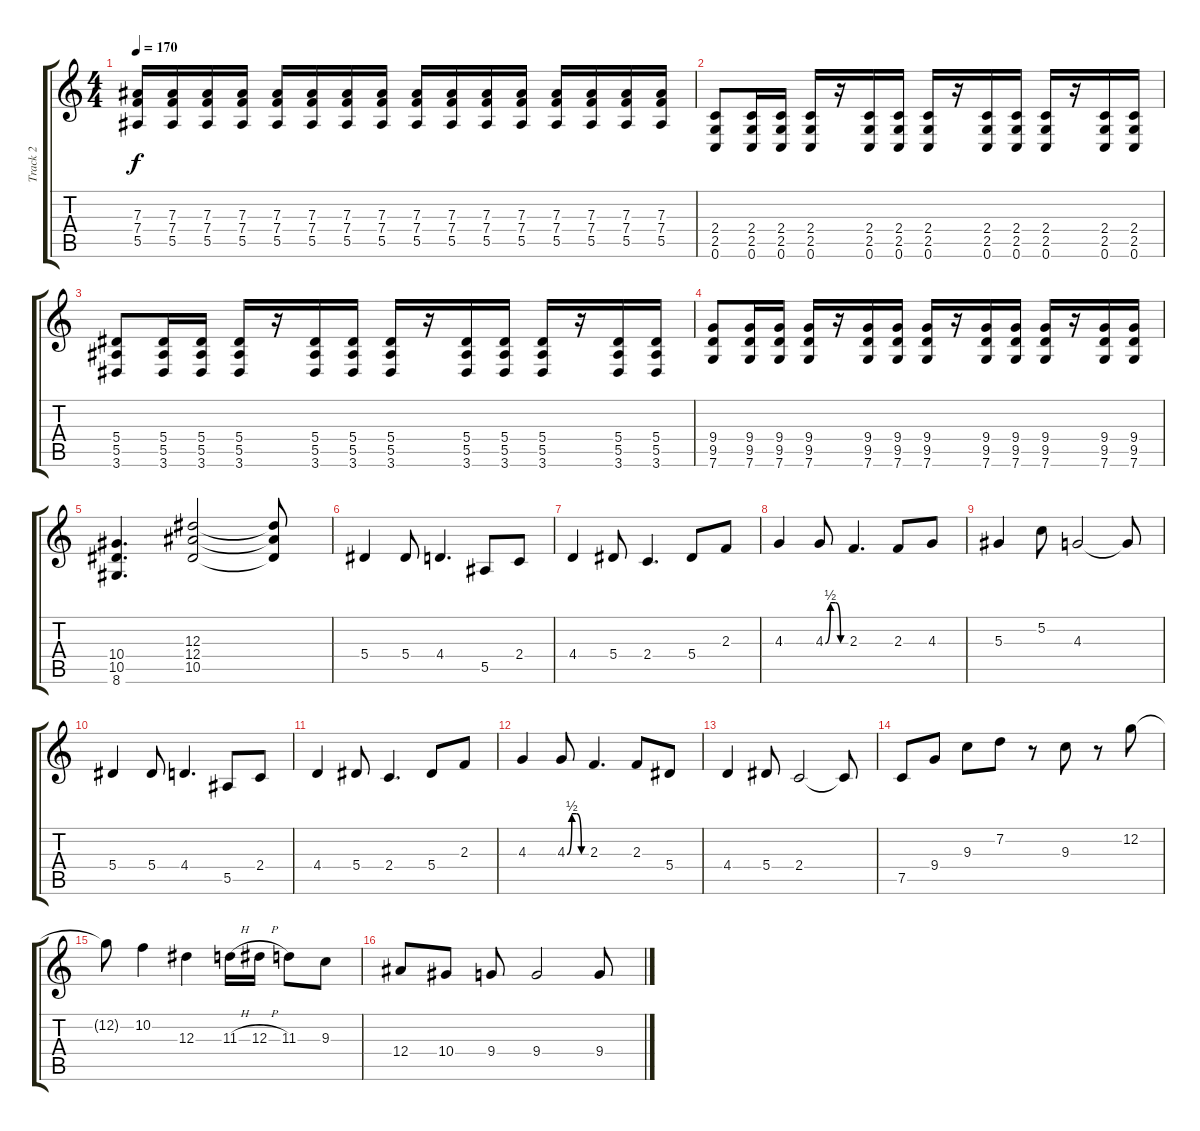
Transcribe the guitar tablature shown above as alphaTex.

\track ("Track 2" "Track 2") {instrument overdrivenguitar}
\staff {score tabs}
\tuning (C4 G3 Eb3 Bb2 F2 C2) {hide}
\ts (4 4)
\tempo 170
\clef g2
\ks c
(7.3 7.4 5.5).16{dy f} (7.3 7.4 5.5).16 (7.3 7.4 5.5).16 (7.3 7.4 5.5).16 (7.3 7.4 5.5).16 (7.3 7.4 5.5).16 (7.3 7.4 5.5).16 (7.3 7.4 5.5).16 (7.3 7.4 5.5).16 (7.3 7.4 5.5).16 (7.3 7.4 5.5).16 (7.3 7.4 5.5).16 (7.3 7.4 5.5).16 (7.3 7.4 5.5).16 (7.3 7.4 5.5).16 (7.3 7.4 5.5).16 |
(2.4 2.5 0.6).8 (2.4 2.5 0.6).16 (2.4 2.5 0.6).16 (2.4 2.5 0.6).16 r.16 (2.4 2.5 0.6).16 (2.4 2.5 0.6).16 (2.4 2.5 0.6).16 r.16 (2.4 2.5 0.6).16 (2.4 2.5 0.6).16 (2.4 2.5 0.6).16 r.16 (2.4 2.5 0.6).16 (2.4 2.5 0.6).16 |
(5.4 5.5 3.6).8 (5.4 5.5 3.6).16 (5.4 5.5 3.6).16 (5.4 5.5 3.6).16 r.16 (5.4 5.5 3.6).16 (5.4 5.5 3.6).16 (5.4 5.5 3.6).16 r.16 (5.4 5.5 3.6).16 (5.4 5.5 3.6).16 (5.4 5.5 3.6).16 r.16 (5.4 5.5 3.6).16 (5.4 5.5 3.6).16 |
(9.4 9.5 7.6).8 (9.4 9.5 7.6).16 (9.4 9.5 7.6).16 (9.4 9.5 7.6).16 r.16 (9.4 9.5 7.6).16 (9.4 9.5 7.6).16 (9.4 9.5 7.6).16 r.16 (9.4 9.5 7.6).16 (9.4 9.5 7.6).16 (9.4 9.5 7.6).16 r.16 (9.4 9.5 7.6).16 (9.4 9.5 7.6).16 |
(10.4 10.5 8.6).4{d} (12.3 12.4 10.5).2 (12.3{t} 12.4{t} 10.5{t}).8 |
5.4.4 5.4.8 4.4.4{d} 5.5.8 2.4.8 |
4.4.4 5.4.8 2.4.4{d} 5.4.8 2.3.8 |
4.3.4 4.3{be (custom 0 0 15 2 30 2 45 0 60 0)}.8 2.3.4{d} 2.3.8 4.3.8 |
5.3.4 5.2.8 4.3.2 4.3{t}.8 |
5.4.4 5.4.8 4.4.4{d} 5.5.8 2.4.8 |
4.4.4 5.4.8 2.4.4{d} 5.4.8 2.3.8 |
4.3.4 4.3{be (custom 0 0 15 2 30 2 45 0 60 0)}.8 2.3.4{d} 2.3.8 5.4.8 |
4.4.4 5.4.8 2.4.2 2.4{t}.8 |
7.5.8 9.4.8 9.3.8 7.2.8 r.8 9.3.8 r.8 12.2.8 |
12.2{t}.8 10.2.4 12.3.4 11.3{h}.16 12.3{h}.16 11.3.8 9.3.8 |
12.4.8 10.4.8 9.4.8 9.4.2 9.4.8
